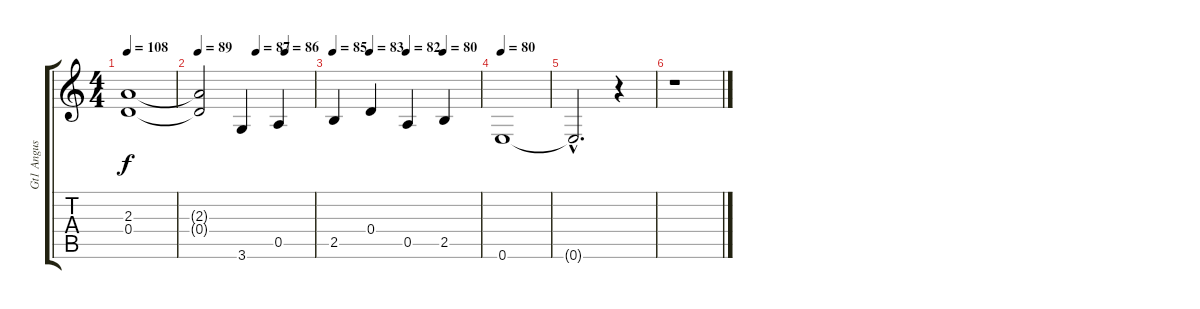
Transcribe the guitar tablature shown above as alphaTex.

\track ("Gt1 Angus" "Gt1 Angus") {instrument distortionguitar}
\staff {score tabs}
\tuning (E4 B3 G3 D3 A2 E2) {hide}
\ts (4 4)
\tempo 108
\clef g2
\ks c
(2.3{t} 0.4{t}).1{dy f} |
\tempo 89
\tempo (87 0.5)
\tempo (86 0.75)
(2.3{t} 0.4{t}).2 3.6.4 0.5.4 |
\tempo 85
\tempo (83 0.25)
\tempo (82 0.5)
\tempo (80 0.75)
2.5.4 0.4.4 0.5.4 2.5.4 |
\tempo 80
0.6.1 |
0.6{hac t}.2{d} r.4 |
r.1
